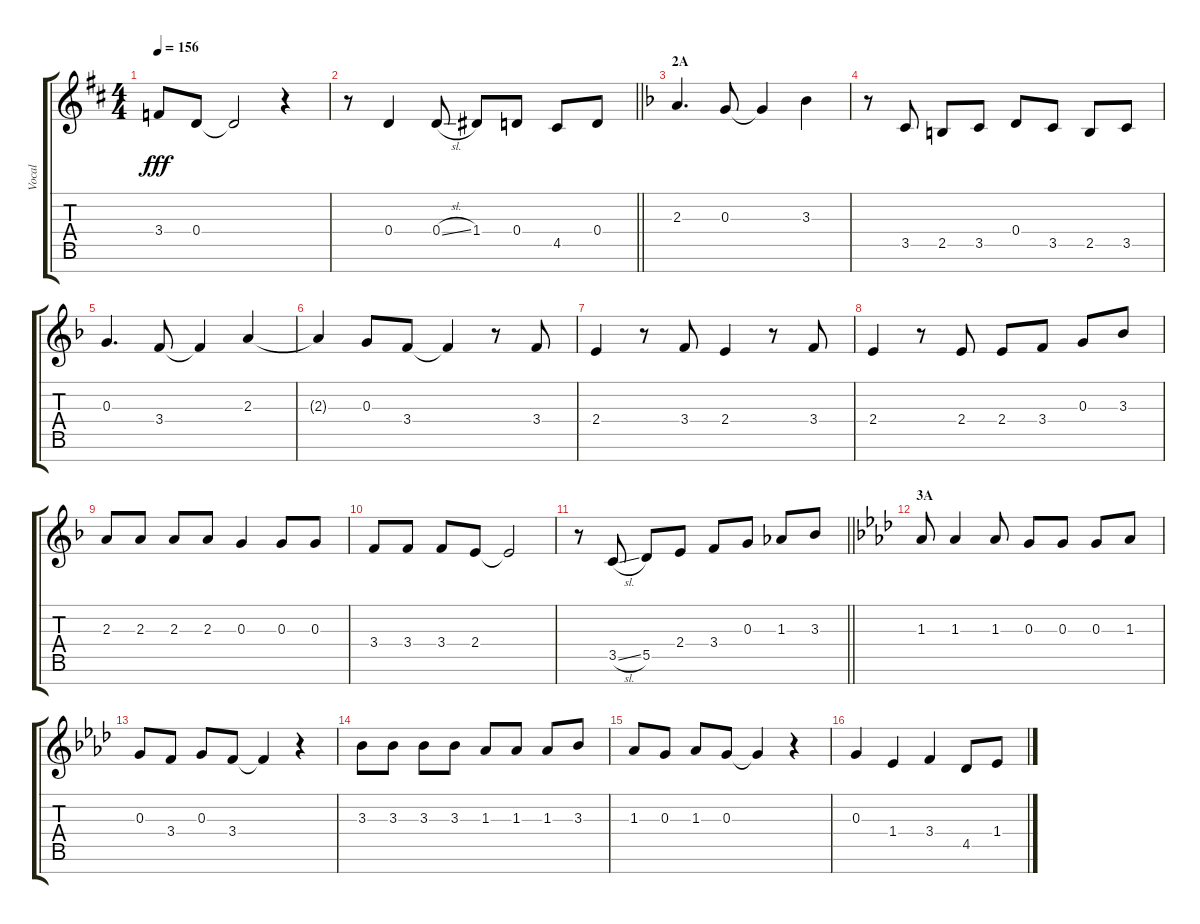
\track ("Vocal" "Vocal") {instrument voiceoohs}
\staff {score tabs}
\tuning (E5 B4 G4 D4 A3 E3 B2) {hide}
\ts (4 4)
\tempo 156
\clef g2
\ks d
3.4.8{dy fff} 0.4.8 0.4{t}.2 r.4 |
\barLineRight lightlight
r.8 0.4.4 0.4{sl}.8 1.4.8 0.4.8 4.5.8 0.4.8 |
\section ("" "2A")
\ks f
2.3.4{d} 0.3.8 0.3{t}.4 3.3.4 |
r.8 3.5.8 2.5.8 3.5.8 0.4.8 3.5.8 2.5.8 3.5.8 |
0.3.4{d} 3.4.8 3.4{t}.4 2.3.4 |
2.3{t}.4 0.3.8 3.4.8 3.4{t}.4 r.8 3.4.8 |
2.4.4 r.8 3.4.8 2.4.4 r.8 3.4.8 |
2.4.4 r.8 2.4.8 2.4.8 3.4.8 0.3.8 3.3.8 |
2.3.8 2.3.8 2.3.8 2.3.8 0.3.4 0.3.8 0.3.8 |
3.4.8 3.4.8 3.4.8 2.4.8 2.4{t}.2 |
\barLineRight lightlight
r.8 3.5{sl}.8 5.5.8 2.4.8 3.4.8 0.3.8 1.3.8 3.3.8 |
\section ("" "3A")
\ks ab
1.3.8 1.3.4 1.3.8 0.3.8 0.3.8 0.3.8 1.3.8 |
0.3.8 3.4.8 0.3.8 3.4.8 3.4{t}.4 r.4 |
3.3.8 3.3.8 3.3.8 3.3.8 1.3.8 1.3.8 1.3.8 3.3.8 |
1.3.8 0.3.8 1.3.8 0.3.8 0.3{t}.4 r.4 |
0.3.4 1.4.4 3.4.4 4.5.8 1.4.8
